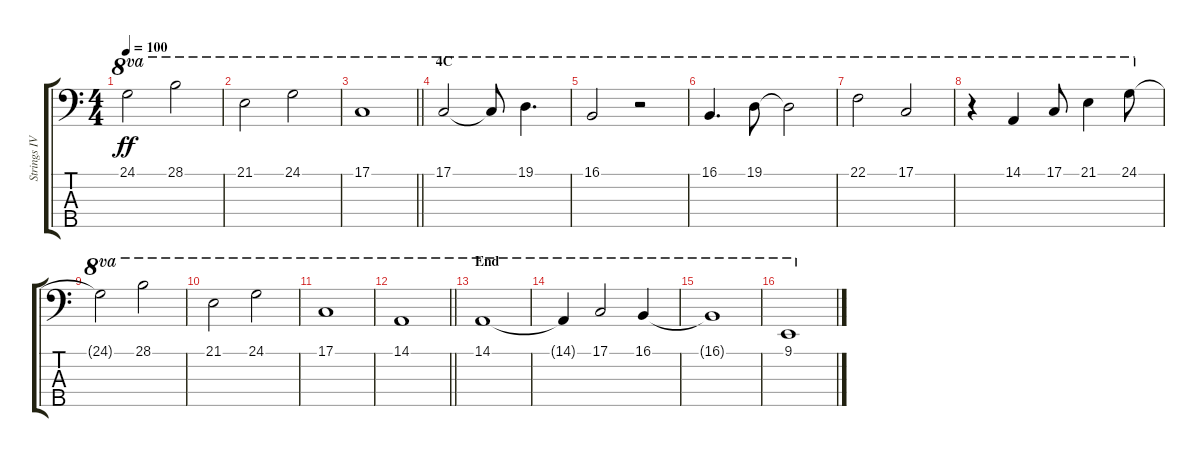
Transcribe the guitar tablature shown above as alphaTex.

\track ("Strings IV" "Strings IV") {instrument stringensemble1}
\staff {score tabs}
\tuning (G2 D2 A1 E1 B0) {hide}
\ts (4 4)
\tempo 100
\clef f4
\ks c
24.1{t}.2{ot 8va dy ff} 28.1.2{ot 8va} |
21.1.2{ot 8va} 24.1.2{ot 8va} |
\barLineRight lightlight
17.1.1{ot 8va} |
\section ("" "4C")
17.1.2{ot 8va} 17.1{t}.8{ot 8va} 19.1.4{d ot 8va} |
16.1.2{ot 8va} r.2{ot 8va} |
16.1.4{d ot 8va} 19.1.8{ot 8va} 19.1{t}.2{ot 8va} |
22.1.2{ot 8va} 17.1.2{ot 8va} |
r.4{ot 8va} 14.1.4{ot 8va} 17.1.8{ot 8va} 21.1.4{ot 8va} 24.1.8{ot 8va} |
24.1{t}.2{ot 8va} 28.1.2{ot 8va} |
21.1.2{ot 8va} 24.1.2{ot 8va} |
17.1.1{ot 8va} |
\barLineRight lightlight
14.1.1{ot 8va} |
\section ("" "End")
14.1.1{ot 8va} |
14.1{t}.4{ot 8va} 17.1.2{ot 8va} 16.1.4{ot 8va} |
16.1{t}.1{ot 8va} |
9.1.1{ot 8va}
